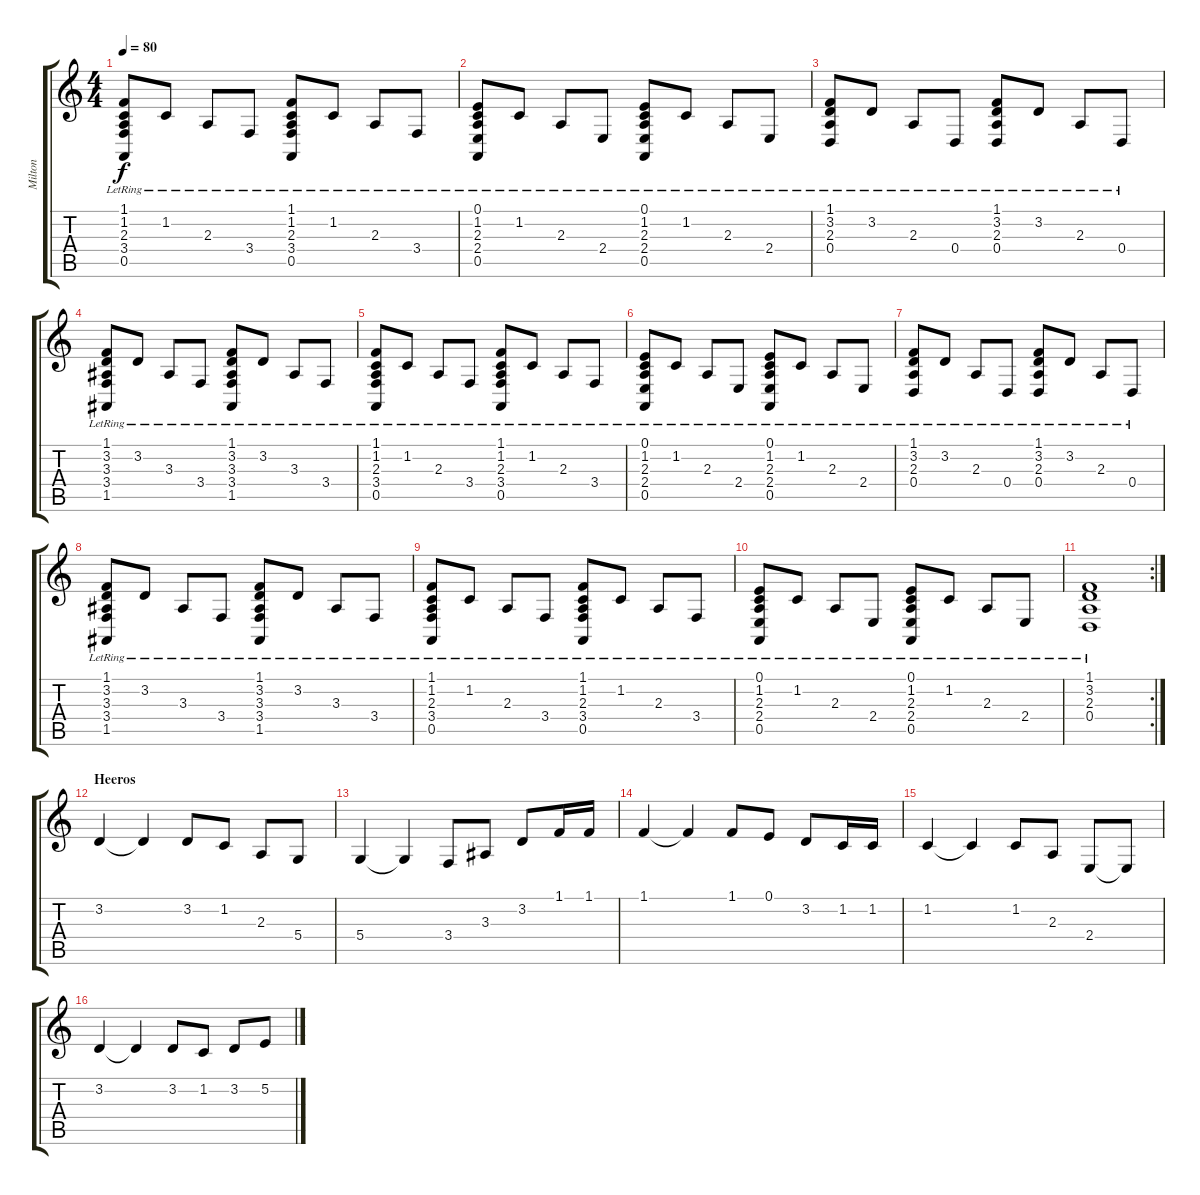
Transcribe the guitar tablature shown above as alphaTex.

\track ("Milton" "Milton") {instrument acousticgrandpiano}
\staff {score tabs}
\tuning (E4 B3 G3 D3 A2 E2) {hide}
\ts (4 4)
\tempo 80
\clef g2
\ks c
(1.1{lr} 1.2{lr} 2.3{lr} 3.4{lr} 0.5{lr}).8{dy f} 1.2{lr}.8 2.3{lr}.8 3.4{lr}.8 (1.1{lr} 1.2{lr} 2.3{lr} 3.4{lr} 0.5{lr}).8 1.2{lr}.8 2.3{lr}.8 3.4{lr}.8 |
(0.1{lr} 1.2{lr} 2.3{lr} 2.4{lr} 0.5{lr}).8 1.2{lr}.8 2.3{lr}.8 2.4{lr}.8 (0.1{lr} 1.2{lr} 2.3{lr} 2.4{lr} 0.5{lr}).8 1.2{lr}.8 2.3{lr}.8 2.4{lr}.8 |
(1.1{lr} 3.2{lr} 2.3{lr} 0.4{lr}).8 3.2{lr}.8 2.3{lr}.8 0.4{lr}.8 (1.1{lr} 3.2{lr} 2.3{lr} 0.4{lr}).8 3.2{lr}.8 2.3{lr}.8 0.4{lr}.8 |
(1.1{lr} 3.2{lr} 3.3{lr} 3.4{lr} 1.5{lr}).8 3.2{lr}.8 3.3{lr}.8 3.4{lr}.8 (1.1{lr} 3.2{lr} 3.3{lr} 3.4{lr} 1.5{lr}).8 3.2{lr}.8 3.3{lr}.8 3.4{lr}.8 |
(1.1{lr} 1.2{lr} 2.3{lr} 3.4{lr} 0.5{lr}).8 1.2{lr}.8 2.3{lr}.8 3.4{lr}.8 (1.1{lr} 1.2{lr} 2.3{lr} 3.4{lr} 0.5{lr}).8 1.2{lr}.8 2.3{lr}.8 3.4{lr}.8 |
(0.1{lr} 1.2{lr} 2.3{lr} 2.4{lr} 0.5{lr}).8 1.2{lr}.8 2.3{lr}.8 2.4{lr}.8 (0.1{lr} 1.2{lr} 2.3{lr} 2.4{lr} 0.5{lr}).8 1.2{lr}.8 2.3{lr}.8 2.4{lr}.8 |
(1.1{lr} 3.2{lr} 2.3{lr} 0.4{lr}).8 3.2{lr}.8 2.3{lr}.8 0.4{lr}.8 (1.1{lr} 3.2{lr} 2.3{lr} 0.4{lr}).8 3.2{lr}.8 2.3{lr}.8 0.4{lr}.8 |
(1.1{lr} 3.2{lr} 3.3{lr} 3.4{lr} 1.5{lr}).8 3.2{lr}.8 3.3{lr}.8 3.4{lr}.8 (1.1{lr} 3.2{lr} 3.3{lr} 3.4{lr} 1.5{lr}).8 3.2{lr}.8 3.3{lr}.8 3.4{lr}.8 |
(1.1{lr} 1.2{lr} 2.3{lr} 3.4{lr} 0.5{lr}).8 1.2{lr}.8 2.3{lr}.8 3.4{lr}.8 (1.1{lr} 1.2{lr} 2.3{lr} 3.4{lr} 0.5{lr}).8 1.2{lr}.8 2.3{lr}.8 3.4{lr}.8 |
(0.1{lr} 1.2{lr} 2.3{lr} 2.4{lr} 0.5{lr}).8 1.2{lr}.8 2.3{lr}.8 2.4{lr}.8 (0.1{lr} 1.2{lr} 2.3{lr} 2.4{lr} 0.5{lr}).8 1.2{lr}.8 2.3{lr}.8 2.4{lr}.8 |
\rc 2
(1.1{lr} 3.2{lr} 2.3{lr} 0.4{lr}).1 |
\section ("" "Heeros")
3.2.4 3.2{t}.4 3.2.8 1.2.8 2.3.8 5.4.8 |
5.4.4 5.4{t}.4 3.4.8 3.3.8 3.2.8 1.1.16 1.1.16 |
1.1.4 1.1{t}.4 1.1.8 0.1.8 3.2.8 1.2.16 1.2.16 |
1.2.4 1.2{t}.4 1.2.8 2.3.8 2.4.8 2.4{t}.8 |
3.2.4 3.2{t}.4 3.2.8 1.2.8 3.2.8 5.2.8
